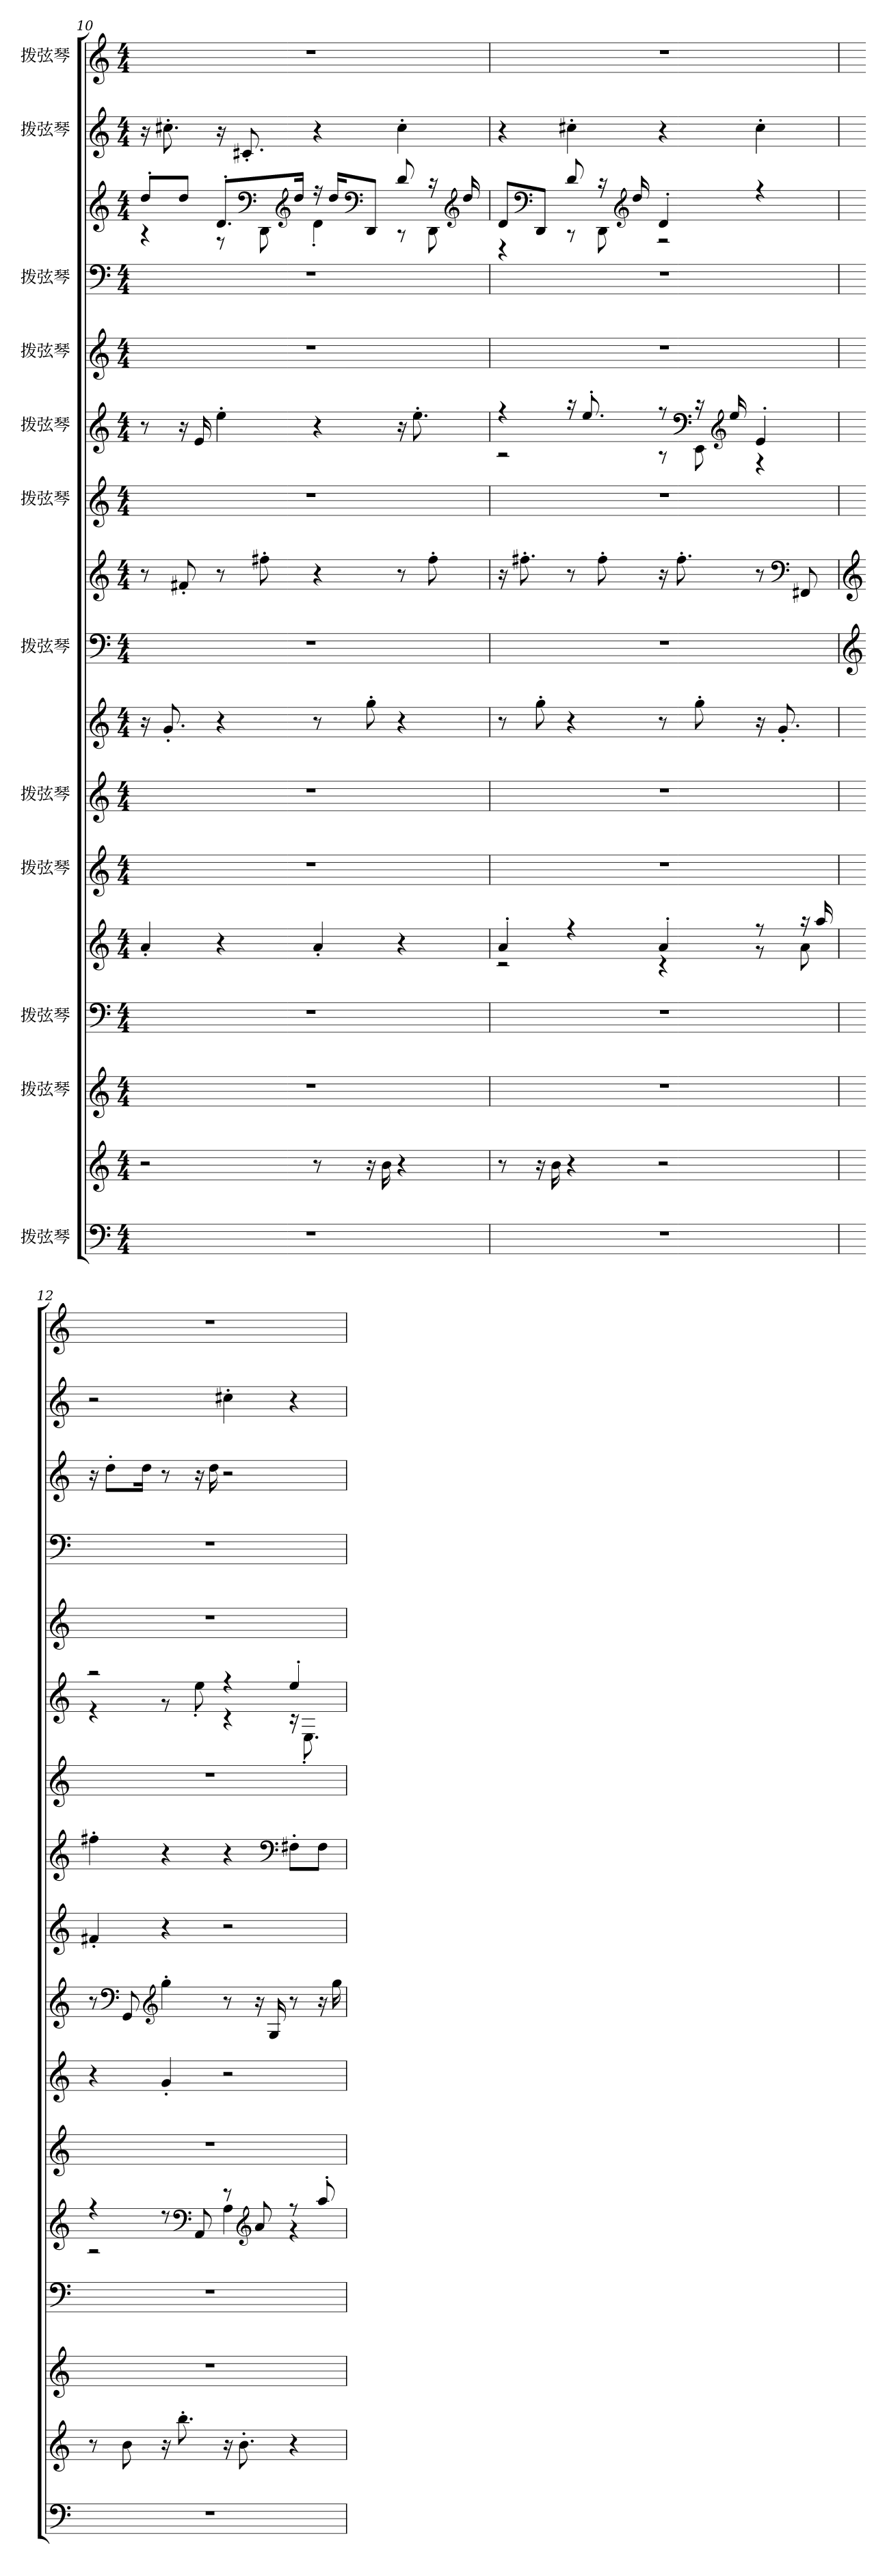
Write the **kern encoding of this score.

**kern	**kern	**kern	**kern	**kern	**kern	**kern	**kern	**kern	**kern	**kern	**kern	**kern	**kern	**kern	**kern	**kern
*part12	*part12	*part11	*part10	*part10	*part9	*part8	*part8	*part7	*part7	*part6	*part5	*part4	*part3	*part3	*part2	*part1
*staff17	*staff16	*staff15	*staff14	*staff13	*staff12	*staff11	*staff10	*staff9	*staff8	*staff7	*staff6	*staff5	*staff4	*staff3	*staff2	*staff1
*I"拨弦琴	*	*I"拨弦琴	*I"拨弦琴	*	*I"拨弦琴	*I"拨弦琴	*	*I"拨弦琴	*	*I"拨弦琴	*I"拨弦琴	*I"拨弦琴	*I"拨弦琴	*	*I"拨弦琴	*I"拨弦琴
!!LO:PB:g=z
*clefF4	*clefG2	*clefG2	*clefF4	*clefG2	*clefG2	*clefG2	*clefG2	*clefF4	*clefG2	*clefG2	*clefG2	*clefG2	*clefF4	*clefG2	*clefG2	*clefG2
*k[]	*k[]	*k[]	*k[]	*k[]	*k[]	*k[]	*k[]	*k[]	*k[]	*k[]	*k[]	*k[]	*k[]	*k[]	*k[]	*k[]
*M4/4	*M4/4	*M4/4	*M4/4	*M4/4	*M4/4	*M4/4	*M4/4	*M4/4	*M4/4	*M4/4	*M4/4	*M4/4	*M4/4	*M4/4	*M4/4	*M4/4
=10	=10	=10	=10	=10	=10	=10	=10	=10	=10	=10	=10	=10	=10	=10	=10	=10
*	*	*	*	*	*	*	*	*	*	*	*	*	*	*^	*	*
1r	2r	1r	1r	4a'/	1r	1r	16r	1r	8r	1r	8r	1r	1r	8dd'/L	4r	16r	1r
.	.	.	.	.	.	.	8.g'/	.	.	.	.	.	.	.	.	8.cc#X'\	.
.	.	.	.	.	.	.	.	.	8f#X'/	.	16r	.	.	8dd/J	.	.	.
.	.	.	.	.	.	.	.	.	.	.	16e/	.	.	.	.	.	.
.	.	.	.	4r	.	.	4r	.	8r	.	4ee'\	.	.	8.d'/L	8r	16r	.
.	.	.	.	.	.	.	.	.	.	.	.	.	.	.	.	8.c#X'/	.
*	*	*	*	*	*	*	*	*	*	*	*	*	*	*clefF4	*	*	*
.	.	.	.	.	.	.	.	.	8ff#X'\	.	.	.	.	.	8DD\	.	.
*	*	*	*	*	*	*	*	*	*	*	*	*	*	*clefG2	*	*	*
.	.	.	.	.	.	.	.	.	.	.	.	.	.	16dd/Jk	.	.	.
.	8r	.	.	4a'/	.	.	8r	.	4r	.	4r	.	.	16r	4d'\	4r	.
.	.	.	.	.	.	.	.	.	.	.	.	.	.	16dd/KL	.	.	.
*	*	*	*	*	*	*	*	*	*	*	*	*	*	*clefF4	*	*	*
.	16r	.	.	.	.	.	8gg'\	.	.	.	.	.	.	8DD/J	.	.	.
.	16b\	.	.	.	.	.	.	.	.	.	.	.	.	.	.	.	.
.	4r	.	.	4r	.	.	4r	.	8r	.	16r	.	.	8d/	8r	4cc#'\	.
.	.	.	.	.	.	.	.	.	.	.	8.ee'\	.	.	.	.	.	.
.	.	.	.	.	.	.	.	.	8ff#'\	.	.	.	.	16r	8DD\	.	.
*	*	*	*	*	*	*	*	*	*	*	*	*	*	*clefG2	*	*	*
.	.	.	.	.	.	.	.	.	.	.	.	.	.	16dd/	.	.	.
!!LO:PB:g=z
=11	=11	=11	=11	=11	=11	=11	=11	=11	=11	=11	=11	=11	=11	=11	=11	=11	=11
*	*	*	*	*^	*	*	*	*	*	*	*^	*	*	*	*	*	*
1r	8r	1r	1r	4a'/	2r	1r	1r	8r	1r	16r	1r	4r	2r	1r	1r	8d/L	4r	4r	1r
.	.	.	.	.	.	.	.	.	.	8.ff#X'\	.	.	.	.	.	.	.	.	.
*	*	*	*	*	*	*	*	*	*	*	*	*	*	*	*	*clefF4	*	*	*
.	16r	.	.	.	.	.	.	8gg'\	.	.	.	.	.	.	.	8DD/J	.	.	.
.	16b\	.	.	.	.	.	.	.	.	.	.	.	.	.	.	.	.	.	.
.	4r	.	.	4r	.	.	.	4r	.	8r	.	16r	.	.	.	8d/	8r	4cc#X'\	.
.	.	.	.	.	.	.	.	.	.	.	.	8.ee'/	.	.	.	.	.	.	.
.	.	.	.	.	.	.	.	.	.	8ff#'\	.	.	.	.	.	16r	8DD\	.	.
*	*	*	*	*	*	*	*	*	*	*	*	*	*	*	*	*clefG2	*	*	*
.	.	.	.	.	.	.	.	.	.	.	.	.	.	.	.	16dd/	.	.	.
.	2r	.	.	4a'/	4r	.	.	8r	.	16r	.	8r	8r	.	.	4d'/	2r	4r	.
.	.	.	.	.	.	.	.	.	.	8.ff#'\	.	.	.	.	.	.	.	.	.
*	*	*	*	*	*	*	*	*	*	*	*	*clefF4	*	*	*	*	*	*	*
.	.	.	.	.	.	.	.	8gg'\	.	.	.	16r	8EE\	.	.	.	.	.	.
*	*	*	*	*	*	*	*	*	*	*	*	*clefG2	*	*	*	*	*	*	*
.	.	.	.	.	.	.	.	.	.	.	.	16ee/	.	.	.	.	.	.	.
.	.	.	.	8r	8r	.	.	16r	.	8r	.	4e'/	4r	.	.	4r	.	4cc#'\	.
.	.	.	.	.	.	.	.	8.g'/	.	.	.	.	.	.	.	.	.	.	.
*	*	*	*	*	*	*	*	*	*	*clefF4	*	*	*	*	*	*	*	*	*
.	.	.	.	16r	8a\	.	.	.	.	8FF#X/	.	.	.	.	.	.	.	.	.
.	.	.	.	16aa/	.	.	.	.	.	.	.	.	.	.	.	.	.	.	.
*	*	*	*	*	*	*	*	*	*	*	*	*	*	*	*	*v	*v	*	*
!!LO:PB:g=z
=12	=12	=12	=12	=12	=12	=12	=12	=12	=12	=12	=12	=12	=12	=12	=12	=12	=12	=12
*	*	*	*	*	*	*	*	*	*clefG2	*clefG2	*	*	*	*	*	*	*	*
1r	8r	1r	1r	4r	2r	1r	4r	8r	4f#X'/	4ff#X'\	1r	2r	4r	1r	1r	16r	2r	1r
.	.	.	.	.	.	.	.	.	.	.	.	.	.	.	.	8dd'\L	.	.
*	*	*	*	*	*	*	*	*clefF4	*	*	*	*	*	*	*	*	*	*
.	8b\	.	.	.	.	.	.	8GG/	.	.	.	.	.	.	.	.	.	.
.	.	.	.	.	.	.	.	.	.	.	.	.	.	.	.	16dd\Jk	.	.
*	*	*	*	*	*	*	*	*clefG2	*	*	*	*	*	*	*	*	*	*
.	16r	.	.	8r	.	.	4g'/	4gg'\	4r	4r	.	.	8r	.	.	8r	.	.
.	8.bb'\	.	.	.	.	.	.	.	.	.	.	.	.	.	.	.	.	.
*	*	*	*	*clefF4	*	*	*	*	*	*	*	*	*	*	*	*	*	*
.	.	.	.	8AA/	.	.	.	.	.	.	.	.	8ee'\	.	.	16r	.	.
.	.	.	.	.	.	.	.	.	.	.	.	.	.	.	.	16dd\	.	.
.	16r	.	.	8r	4A\	.	2r	8r	2r	4r	.	4r	4r	.	.	2r	4cc#X'\	.
.	8.b'\	.	.	.	.	.	.	.	.	.	.	.	.	.	.	.	.	.
*	*	*	*	*clefG2	*	*	*	*	*	*	*	*	*	*	*	*	*	*
.	.	.	.	8a/	.	.	.	16r	.	.	.	.	.	.	.	.	.	.
.	.	.	.	.	.	.	.	16G/	.	.	.	.	.	.	.	.	.	.
*	*	*	*	*	*	*	*	*	*	*clefF4	*	*	*	*	*	*	*	*
.	4r	.	.	8r	4r	.	.	8r	.	8F#X'\L	.	4ee'/	16r	.	.	.	4r	.
.	.	.	.	.	.	.	.	.	.	.	.	.	8.E'\	.	.	.	.	.
.	.	.	.	8aa'/	.	.	.	16r	.	8F#\J	.	.	.	.	.	.	.	.
.	.	.	.	.	.	.	.	16gg\	.	.	.	.	.	.	.	.	.	.
*	*	*	*	*v	*v	*	*	*	*	*	*	*v	*v	*	*	*	*	*
=	=	=	=	=	=	=	=	=	=	=	=	=	=	=	=	=
*-	*-	*-	*-	*-	*-	*-	*-	*-	*-	*-	*-	*-	*-	*-	*-	*-
